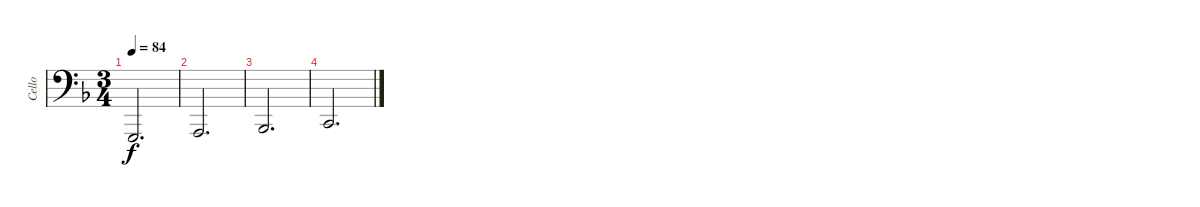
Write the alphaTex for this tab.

\track ("Cello" "Cello") {instrument stringensemble1}
\staff {score}
\tuning (G2 D2 A1 E1) {hide}
\ts (3 4)
\tempo 84
\clef f4
\ks dminor
3.4.2{d dy f} |
5.4.2{d} |
6.4.2{d} |
3.3.2{d}
